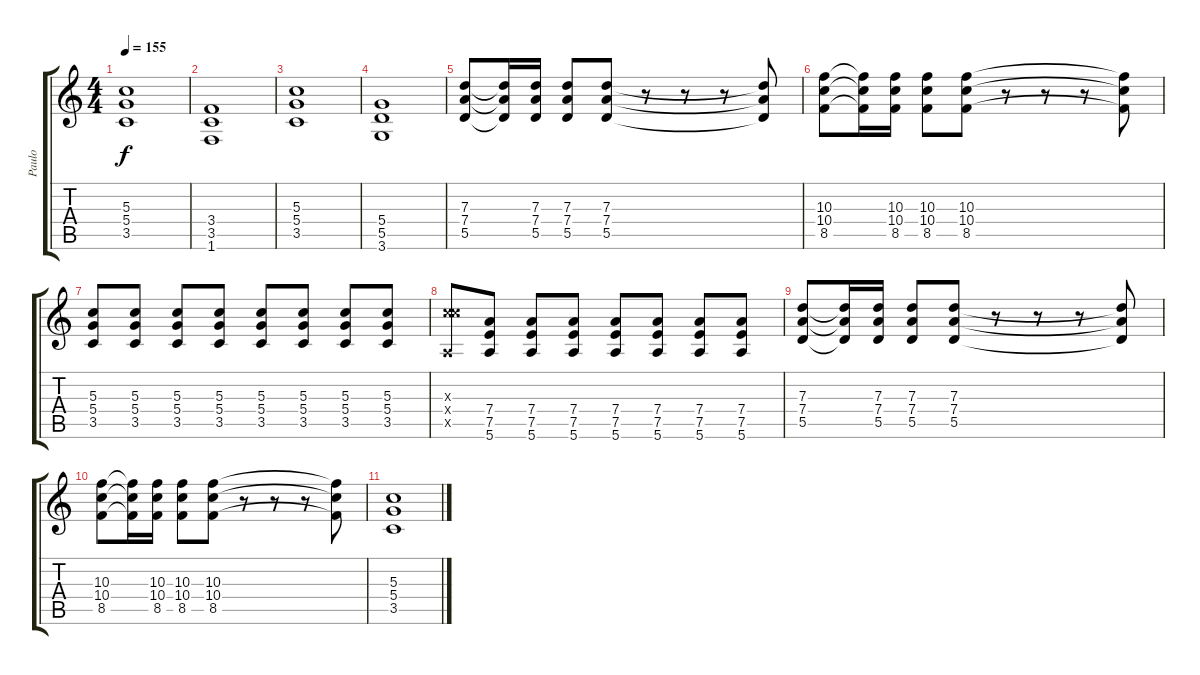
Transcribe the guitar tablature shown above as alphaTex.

\track ("Paulo" "Paulo") {instrument distortionguitar}
\staff {score tabs}
\tuning (E4 B3 G3 D3 A2 E2) {hide}
\ts (4 4)
\tempo 155
\clef g2
\ks c
(5.3 5.4 3.5).1{dy f} |
(3.4 3.5 1.6).1 |
(5.3 5.4 3.5).1 |
(5.4 5.5 3.6).1 |
(7.3 7.4 5.5).8 (7.3{t} 7.4{t} 5.5{t}).16 (7.3 7.4 5.5).16 (7.3 7.4 5.5).8 (7.3 7.4 5.5).8 r.8 r.8 r.8 (7.3{t} 7.4{t} 5.5{t}).8 |
(10.3 10.4 8.5).8 (10.3{t} 10.4{t} 8.5{t}).16 (10.3 10.4 8.5).16 (10.3 10.4 8.5).8 (10.3 10.4 8.5).8 r.8 r.8 r.8 (10.3{t} 10.4{t} 8.5{t}).8 |
(5.3 5.4 3.5).8 (5.3 5.4 3.5).8 (5.3 5.4 3.5).8 (5.3 5.4 3.5).8 (5.3 5.4 3.5).8 (5.3 5.4 3.5).8 (5.3 5.4 3.5).8 (5.3 5.4 3.5).8 |
(5.3{x} 10.4{x} 0.5{x}).8 (7.4 7.5 5.6).8 (7.4 7.5 5.6).8 (7.4 7.5 5.6).8 (7.4 7.5 5.6).8 (7.4 7.5 5.6).8 (7.4 7.5 5.6).8 (7.4 7.5 5.6).8 |
(7.3 7.4 5.5).8 (7.3{t} 7.4{t} 5.5{t}).16 (7.3 7.4 5.5).16 (7.3 7.4 5.5).8 (7.3 7.4 5.5).8 r.8 r.8 r.8 (7.3{t} 7.4{t} 5.5{t}).8 |
(10.3 10.4 8.5).8 (10.3{t} 10.4{t} 8.5{t}).16 (10.3 10.4 8.5).16 (10.3 10.4 8.5).8 (10.3 10.4 8.5).8 r.8 r.8 r.8 (10.3{t} 10.4{t} 8.5{t}).8 |
(5.3 5.4 3.5).1
